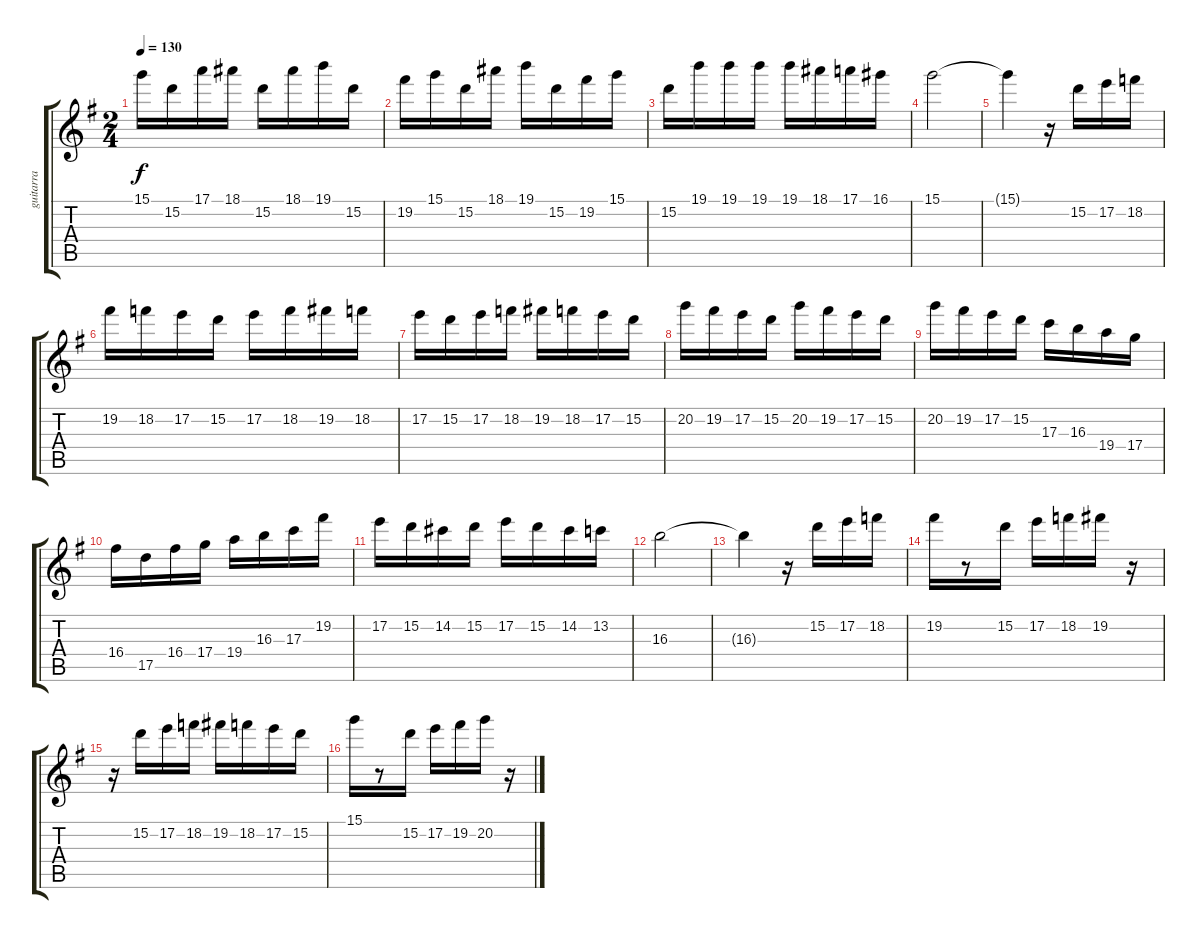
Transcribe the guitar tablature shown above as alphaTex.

\track ("guitarra" "guitarra") {instrument electricguitarclean}
\staff {score tabs}
\tuning (E4 B3 G3 D3 A2 E2) {hide}
\ts (2 4)
\tempo 130
\clef g2
\ks g
15.1.16{dy f} 15.2.16 17.1.16 18.1.16 15.2.16 18.1.16 19.1.16 15.2.16 |
19.2.16 15.1.16 15.2.16 18.1.16 19.1.16 15.2.16 19.2.16 15.1.16 |
15.2.16 19.1.16 19.1.16 19.1.16 19.1.16 18.1.16 17.1.16 16.1.16 |
15.1.2 |
15.1{t}.4 r.16 15.2.16 17.2.16 18.2.16 |
19.2.16 18.2.16 17.2.16 15.2.16 17.2.16 18.2.16 19.2.16 18.2.16 |
17.2.16 15.2.16 17.2.16 18.2.16 19.2.16 18.2.16 17.2.16 15.2.16 |
20.2.16 19.2.16 17.2.16 15.2.16 20.2.16 19.2.16 17.2.16 15.2.16 |
20.2.16 19.2.16 17.2.16 15.2.16 17.3.16 16.3.16 19.4.16 17.4.16 |
16.4.16 17.5.16 16.4.16 17.4.16 19.4.16 16.3.16 17.3.16 19.2.16 |
17.2.16 15.2.16 14.2.16 15.2.16 17.2.16 15.2.16 14.2.16 13.2.16 |
16.3.2 |
16.3{t}.4 r.16 15.2.16 17.2.16 18.2.16 |
19.2.16 r.8 15.2.16 17.2.16 18.2.16 19.2.16 r.16 |
r.16 15.2.16 17.2.16 18.2.16 19.2.16 18.2.16 17.2.16 15.2.16 |
15.1.16 r.8 15.2.16 17.2.16 19.2.16 20.2.16 r.16
